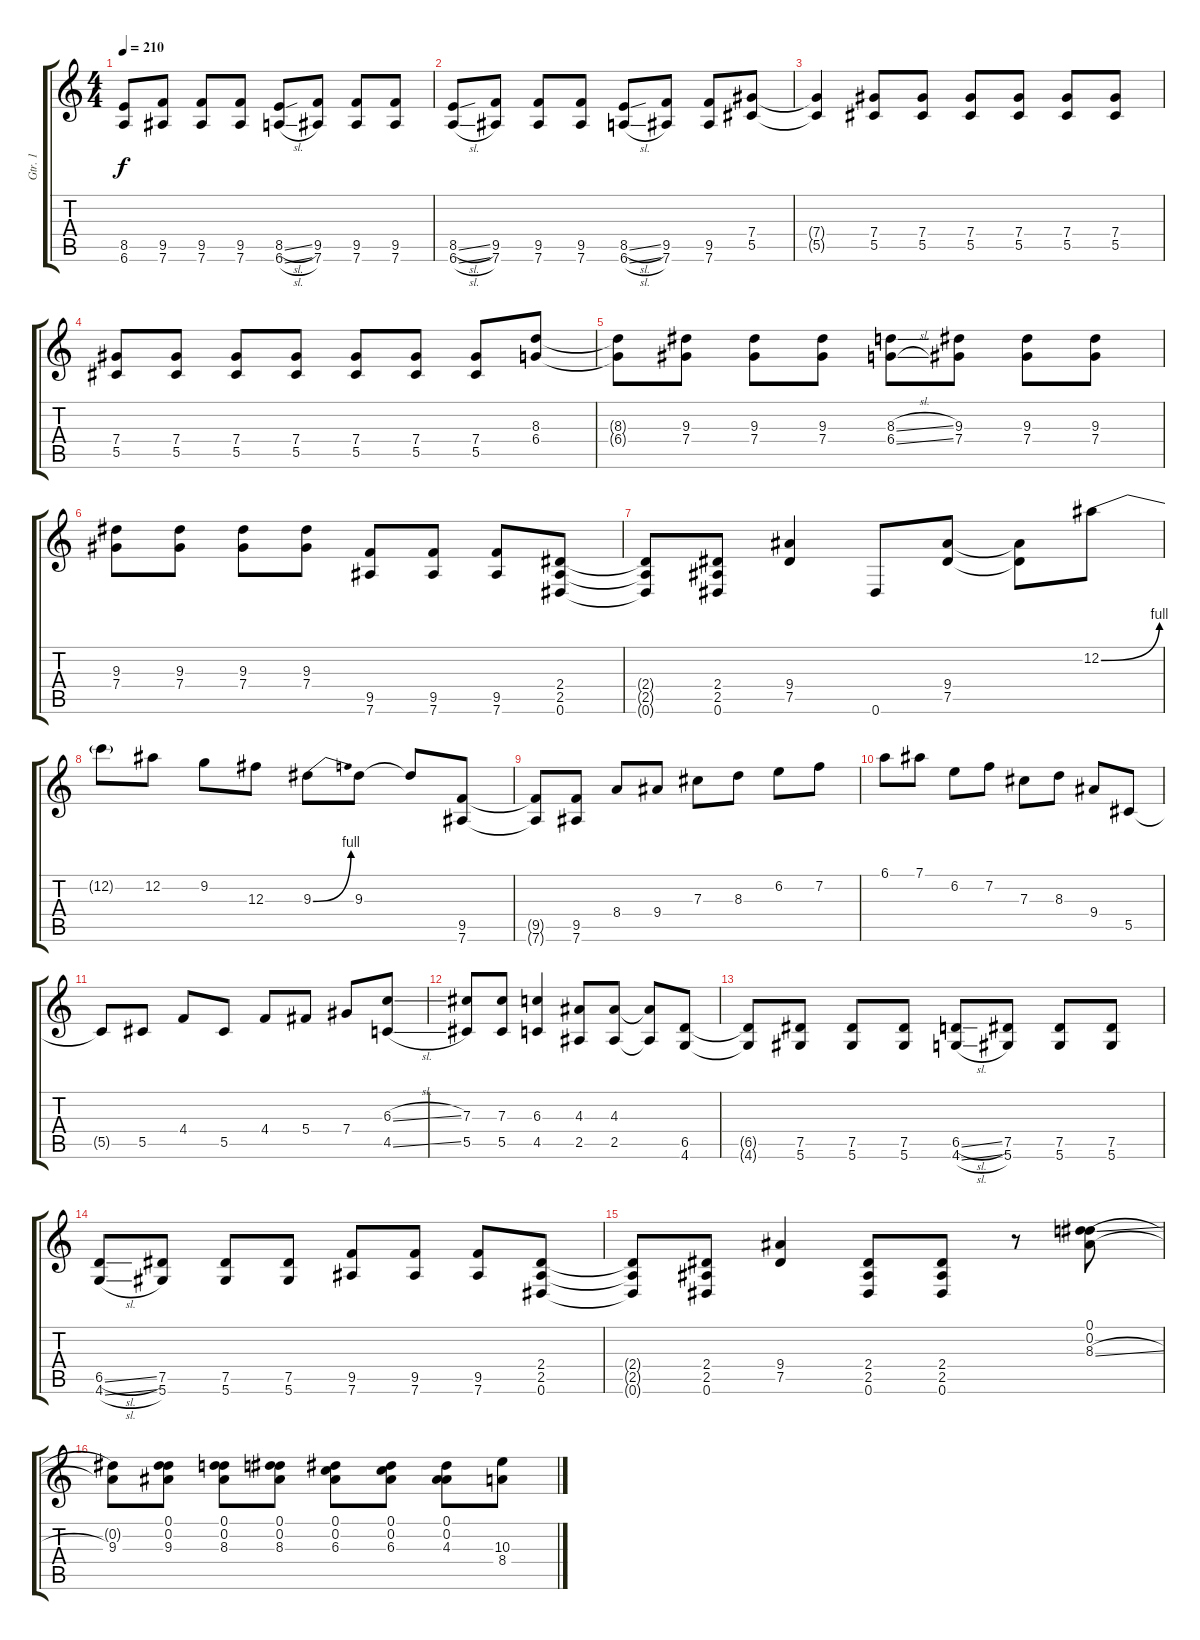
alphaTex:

\track ("Gtr. 1" "Gtr. 1") {instrument distortionguitar}
\staff {score tabs}
\tuning (Eb4 Bb3 Gb3 Db3 Ab2 Eb2) {hide}
\ts (4 4)
\tempo 210
\clef g2
\ks c
(8.5{t} 6.6{t}).8{dy f} (9.5 7.6).8 (9.5 7.6).8 (9.5 7.6).8 (8.5{sl} 6.6{sl}).8 (9.5 7.6).8 (9.5 7.6).8 (9.5 7.6).8 |
(8.5{sl} 6.6{sl}).8 (9.5 7.6).8 (9.5 7.6).8 (9.5 7.6).8 (8.5{sl} 6.6{sl}).8 (9.5 7.6).8 (9.5 7.6).8 (7.4 5.5).8 |
(7.4{t} 5.5{t}).4 (7.4 5.5).8 (7.4 5.5).8 (7.4 5.5).8 (7.4 5.5).8 (7.4 5.5).8 (7.4 5.5).8 |
(7.4 5.5).8 (7.4 5.5).8 (7.4 5.5).8 (7.4 5.5).8 (7.4 5.5).8 (7.4 5.5).8 (7.4 5.5).8 (8.3 6.4).8 |
(8.3{t} 6.4{t}).8 (9.3 7.4).8 (9.3 7.4).8 (9.3 7.4).8 (8.3{sl} 6.4{sl}).8 (9.3 7.4).8 (9.3 7.4).8 (9.3 7.4).8 |
(9.3 7.4).8 (9.3 7.4).8 (9.3 7.4).8 (9.3 7.4).8 (9.5 7.6).8 (9.5 7.6).8 (9.5 7.6).8 (2.4 2.5 0.6).8 |
(2.4{t} 2.5{t} 0.6{t}).8 (2.4 2.5 0.6).8 (9.4 7.5).4 0.6.8 (9.4 7.5).8 (9.4{t} 7.5{t}).8 12.2{be (bend 0 0 60 4)}.8 |
12.2{t}.8 12.2.8 9.2.8 12.3.8 9.3{be (bend 0 0 60 4)}.8 9.3.8 9.3{t}.8 (9.5 7.6).8 |
(9.5{t} 7.6{t}).8 (9.5 7.6).8 8.4.8 9.4.8 7.3.8 8.3.8 6.2.8 7.2.8 |
6.1.8 7.1.8 6.2.8 7.2.8 7.3.8 8.3.8 9.4.8 5.5.8 |
5.5{t}.8 5.5.8 4.4.8 5.5.8 4.4.8 5.4.8 7.4.8 (6.3{sl} 4.5{sl}).8 |
(7.3 5.5).8 (7.3 5.5).8 (6.3 4.5).4 (4.3 2.5).8 (4.3 2.5).8 (4.3{t} 2.5{t}).8 (6.5 4.6).8 |
(6.5{t} 4.6{t}).8 (7.5 5.6).8 (7.5 5.6).8 (7.5 5.6).8 (6.5{sl} 4.6{sl}).8 (7.5 5.6).8 (7.5 5.6).8 (7.5 5.6).8 |
(6.5{sl} 4.6{sl}).8 (7.5 5.6).8 (7.5 5.6).8 (7.5 5.6).8 (9.5 7.6).8 (9.5 7.6).8 (9.5 7.6).8 (2.4 2.5 0.6).8 |
(2.4{t} 2.5{t} 0.6{t}).8 (2.4 2.5 0.6).8 (9.4 7.5).4 (2.4 2.5 0.6).8 (2.4 2.5 0.6).8 r.8 (0.1 0.2 8.3{sl}).8 |
(0.2{t} 9.3).8 (0.1 0.2 9.3).8 (0.1 0.2 8.3).8 (0.1 0.2 8.3).8 (0.1 0.2 6.3).8 (0.1 0.2 6.3).8 (0.1 0.2 4.3).8 (10.3 8.4).8
